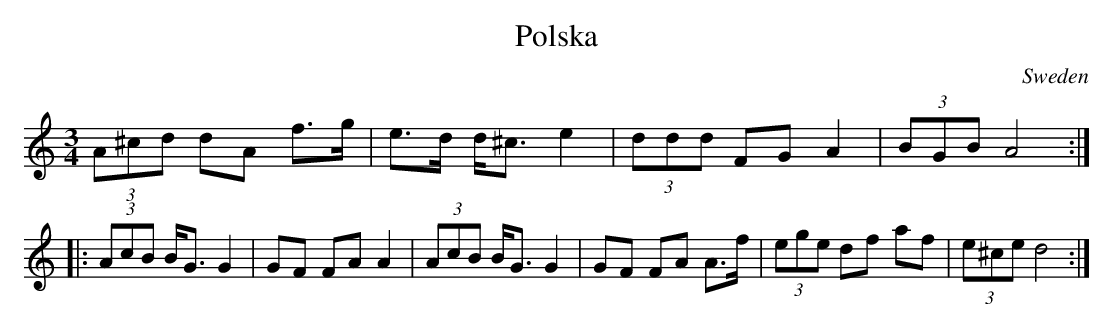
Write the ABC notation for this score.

X:1
T:Polska
O:Sweden
M:3/4
K:Am
(3A^cd dA f>g|e>d d<^c e2|(3ddd FG A2|(3BGB A4::
(3AcB B<G G2|GF FA A2|(3AcB B<G G2|GF FA A>f|\
(3ege df af|(3e^ce d4:|
